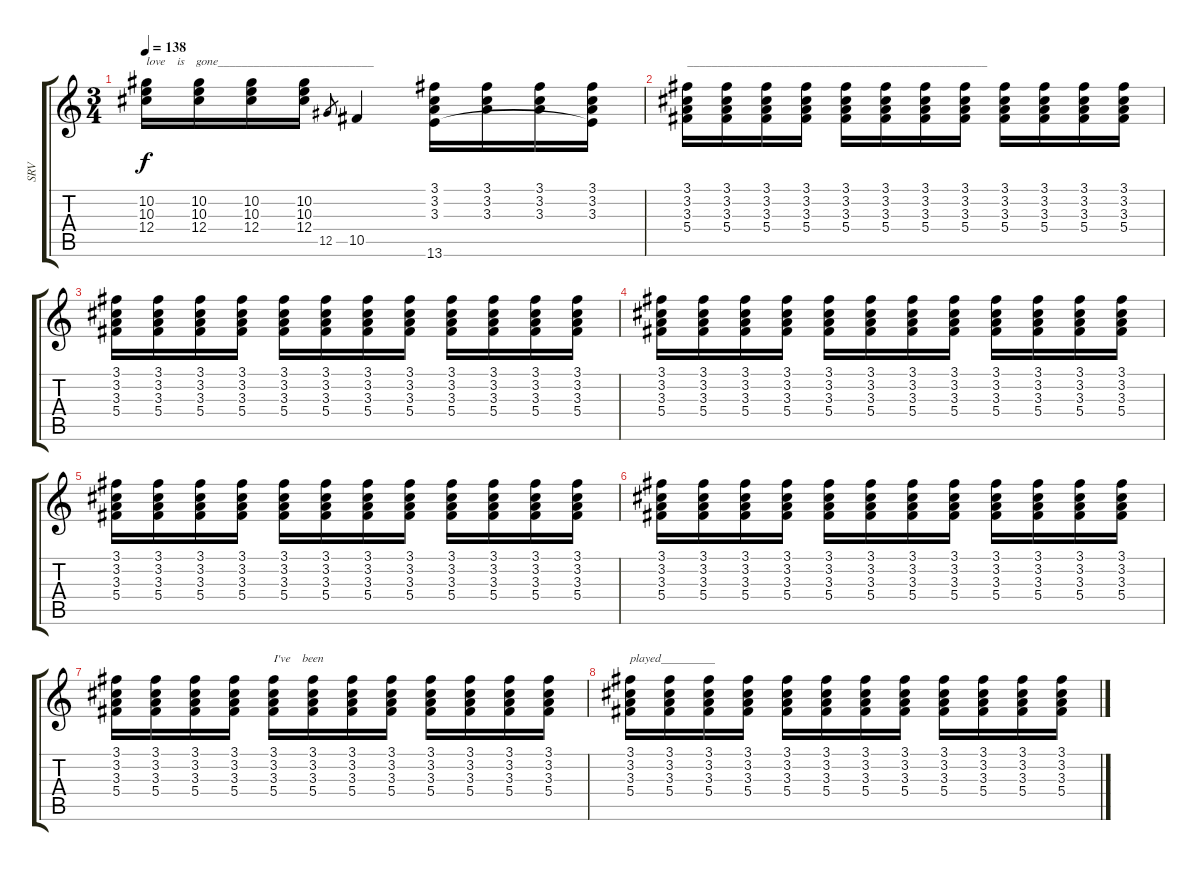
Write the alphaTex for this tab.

\track ("SRV" "SRV") {instrument electricguitarjazz}
\staff {score tabs}
\tuning (Eb4 Bb3 Gb3 Db3 Ab2 Eb2) {hide}
\ts (3 4)
\tempo 138
\clef g2
\ks c
(10.2 10.3 12.4).16{txt "love    is    gone__________________________" dy f} (10.2 10.3 12.4).16 (10.2 10.3 12.4).16 (10.2 10.3 12.4).16 12.5.8{gr} 10.5.4 (3.1 3.2 3.3 13.6).16 (3.1 3.2 3.3).16 (3.1 3.2 3.3).16 (3.1 3.2 3.3 13.6{t}).16 |
(3.1 3.2 3.3 5.4).16{txt "__________________________________________________"} (3.1 3.2 3.3 5.4).16 (3.1 3.2 3.3 5.4).16 (3.1 3.2 3.3 5.4).16 (3.1 3.2 3.3 5.4).16 (3.1 3.2 3.3 5.4).16 (3.1 3.2 3.3 5.4).16 (3.1 3.2 3.3 5.4).16 (3.1 3.2 3.3 5.4).16 (3.1 3.2 3.3 5.4).16 (3.1 3.2 3.3 5.4).16 (3.1 3.2 3.3 5.4).16 |
(3.1 3.2 3.3 5.4).16 (3.1 3.2 3.3 5.4).16 (3.1 3.2 3.3 5.4).16 (3.1 3.2 3.3 5.4).16 (3.1 3.2 3.3 5.4).16 (3.1 3.2 3.3 5.4).16 (3.1 3.2 3.3 5.4).16 (3.1 3.2 3.3 5.4).16 (3.1 3.2 3.3 5.4).16 (3.1 3.2 3.3 5.4).16 (3.1 3.2 3.3 5.4).16 (3.1 3.2 3.3 5.4).16 |
(3.1 3.2 3.3 5.4).16 (3.1 3.2 3.3 5.4).16 (3.1 3.2 3.3 5.4).16 (3.1 3.2 3.3 5.4).16 (3.1 3.2 3.3 5.4).16 (3.1 3.2 3.3 5.4).16 (3.1 3.2 3.3 5.4).16 (3.1 3.2 3.3 5.4).16 (3.1 3.2 3.3 5.4).16 (3.1 3.2 3.3 5.4).16 (3.1 3.2 3.3 5.4).16 (3.1 3.2 3.3 5.4).16 |
(3.1 3.2 3.3 5.4).16 (3.1 3.2 3.3 5.4).16 (3.1 3.2 3.3 5.4).16 (3.1 3.2 3.3 5.4).16 (3.1 3.2 3.3 5.4).16 (3.1 3.2 3.3 5.4).16 (3.1 3.2 3.3 5.4).16 (3.1 3.2 3.3 5.4).16 (3.1 3.2 3.3 5.4).16 (3.1 3.2 3.3 5.4).16 (3.1 3.2 3.3 5.4).16 (3.1 3.2 3.3 5.4).16 |
(3.1 3.2 3.3 5.4).16 (3.1 3.2 3.3 5.4).16 (3.1 3.2 3.3 5.4).16 (3.1 3.2 3.3 5.4).16 (3.1 3.2 3.3 5.4).16 (3.1 3.2 3.3 5.4).16 (3.1 3.2 3.3 5.4).16 (3.1 3.2 3.3 5.4).16 (3.1 3.2 3.3 5.4).16 (3.1 3.2 3.3 5.4).16 (3.1 3.2 3.3 5.4).16 (3.1 3.2 3.3 5.4).16 |
(3.1 3.2 3.3 5.4).16 (3.1 3.2 3.3 5.4).16 (3.1 3.2 3.3 5.4).16 (3.1 3.2 3.3 5.4).16 (3.1 3.2 3.3 5.4).16{txt "I've    been"} (3.1 3.2 3.3 5.4).16 (3.1 3.2 3.3 5.4).16 (3.1 3.2 3.3 5.4).16 (3.1 3.2 3.3 5.4).16 (3.1 3.2 3.3 5.4).16 (3.1 3.2 3.3 5.4).16 (3.1 3.2 3.3 5.4).16 |
(3.1 3.2 3.3 5.4).16{txt "played_________"} (3.1 3.2 3.3 5.4).16 (3.1 3.2 3.3 5.4).16 (3.1 3.2 3.3 5.4).16 (3.1 3.2 3.3 5.4).16 (3.1 3.2 3.3 5.4).16 (3.1 3.2 3.3 5.4).16 (3.1 3.2 3.3 5.4).16 (3.1 3.2 3.3 5.4).16 (3.1 3.2 3.3 5.4).16 (3.1 3.2 3.3 5.4).16 (3.1 3.2 3.3 5.4).16
